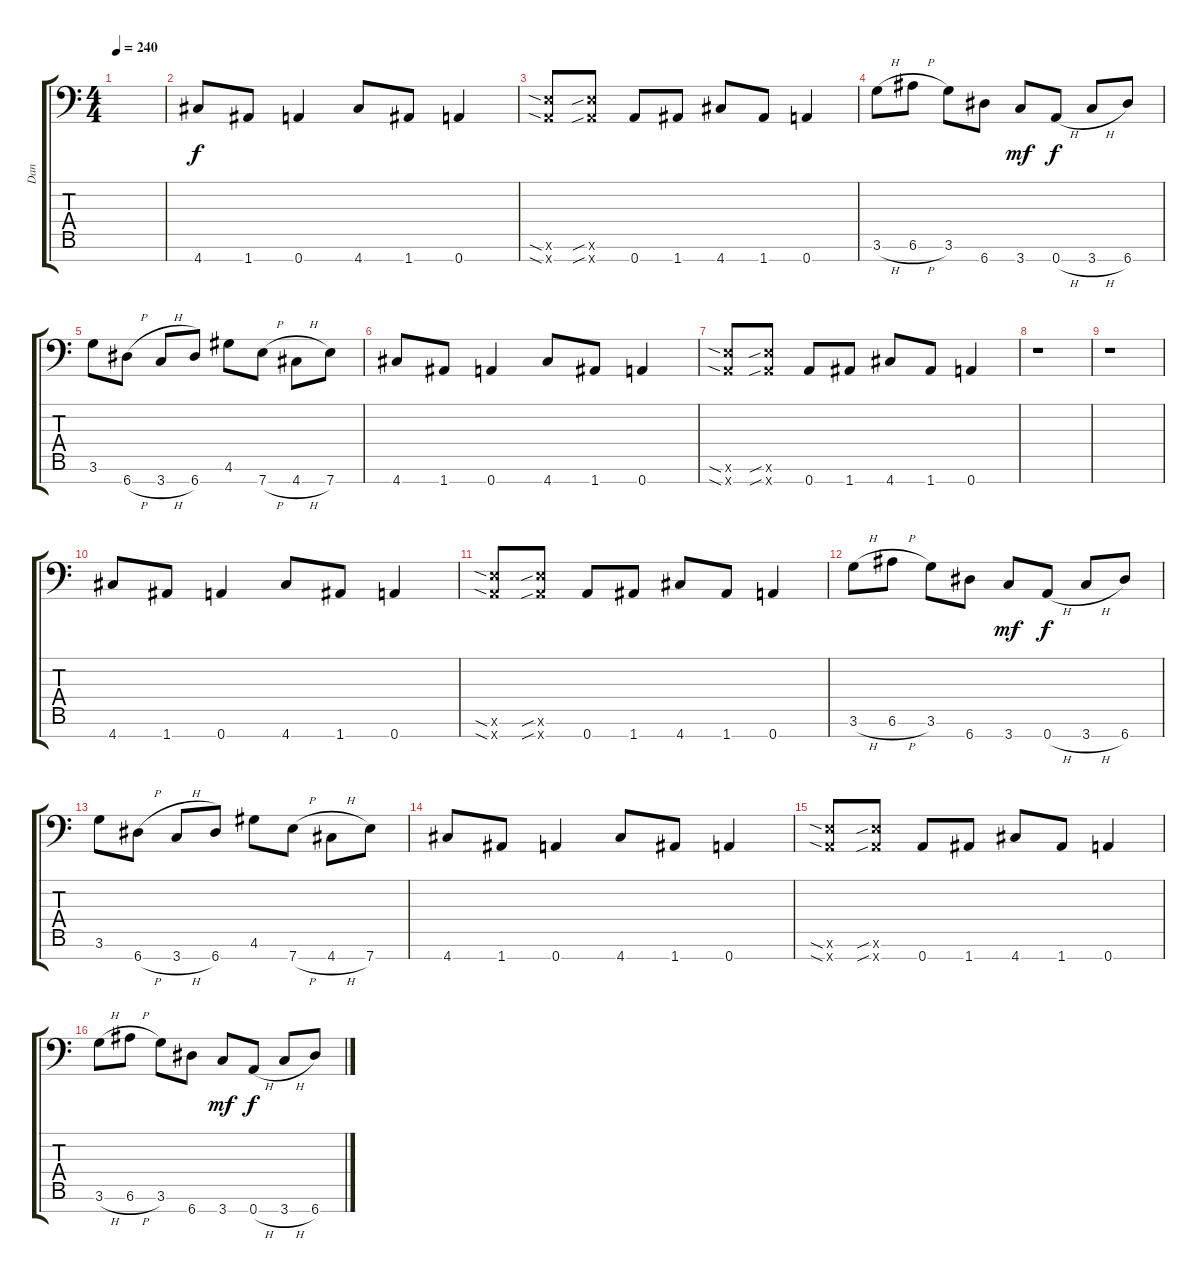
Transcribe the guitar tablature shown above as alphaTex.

\track ("Dan" "Dan") {instrument acousticguitarsteel}
\staff {score tabs}
\tuning (E4 B3 Gb3 D3 A2 E2 A1) {hide}
\ts (4 4)
\tempo 240
\clef f4
\ks c
|
4.7.8 1.7.8 0.7.4 4.7.8 1.7.8 0.7.4 |
(0.6{sia x} 0.7{sia x}).8 (0.6{sib x} 0.7{sib x}).8 0.7.8 1.7.8 4.7.8 1.7.8 0.7.4 |
3.6{h}.8 6.6{h}.8 3.6.8 6.7.8 3.7.8{dy mf} 0.7{h}.8{dy f} 3.7{h}.8 6.7.8 |
3.6.8 6.7{h}.8 3.7{h}.8 6.7.8 4.6.8 7.7{h}.8 4.7{h}.8 7.7.8 |
4.7.8 1.7.8 0.7.4 4.7.8 1.7.8 0.7.4 |
(0.6{sia x} 0.7{sia x}).8 (0.6{sib x} 0.7{sib x}).8 0.7.8 1.7.8 4.7.8 1.7.8 0.7.4 |
r.1 |
r.1 |
4.7.8 1.7.8 0.7.4 4.7.8 1.7.8 0.7.4 |
(0.6{sia x} 0.7{sia x}).8 (0.6{sib x} 0.7{sib x}).8 0.7.8 1.7.8 4.7.8 1.7.8 0.7.4 |
3.6{h}.8 6.6{h}.8 3.6.8 6.7.8 3.7.8{dy mf} 0.7{h}.8{dy f} 3.7{h}.8 6.7.8 |
3.6.8 6.7{h}.8 3.7{h}.8 6.7.8 4.6.8 7.7{h}.8 4.7{h}.8 7.7.8 |
4.7.8 1.7.8 0.7.4 4.7.8 1.7.8 0.7.4 |
(0.6{sia x} 0.7{sia x}).8 (0.6{sib x} 0.7{sib x}).8 0.7.8 1.7.8 4.7.8 1.7.8 0.7.4 |
3.6{h}.8 6.6{h}.8 3.6.8 6.7.8 3.7.8{dy mf} 0.7{h}.8{dy f} 3.7{h}.8 6.7.8
